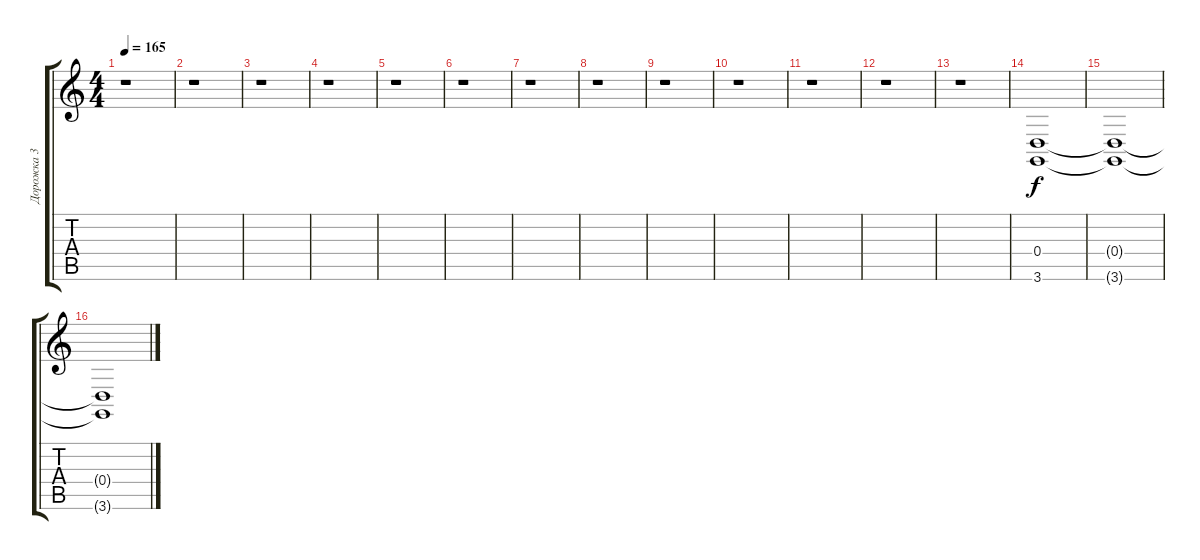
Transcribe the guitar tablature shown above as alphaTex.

\track ("Дорожка 3" "Дорожка 3") {instrument pad2warm}
\staff {score tabs}
\tuning (E4 B3 G3 D3 A2 E2) {hide}
\ts (4 4)
\tempo 165
\clef g2
\ks c
r.1{dy f} |
r.1 |
r.1 |
r.1 |
r.1 |
r.1 |
r.1 |
r.1 |
r.1 |
r.1 |
r.1 |
r.1 |
r.1 |
(0.4 3.6).1 |
(0.4{t} 3.6{t}).1 |
(0.4{t} 3.6{t}).1
